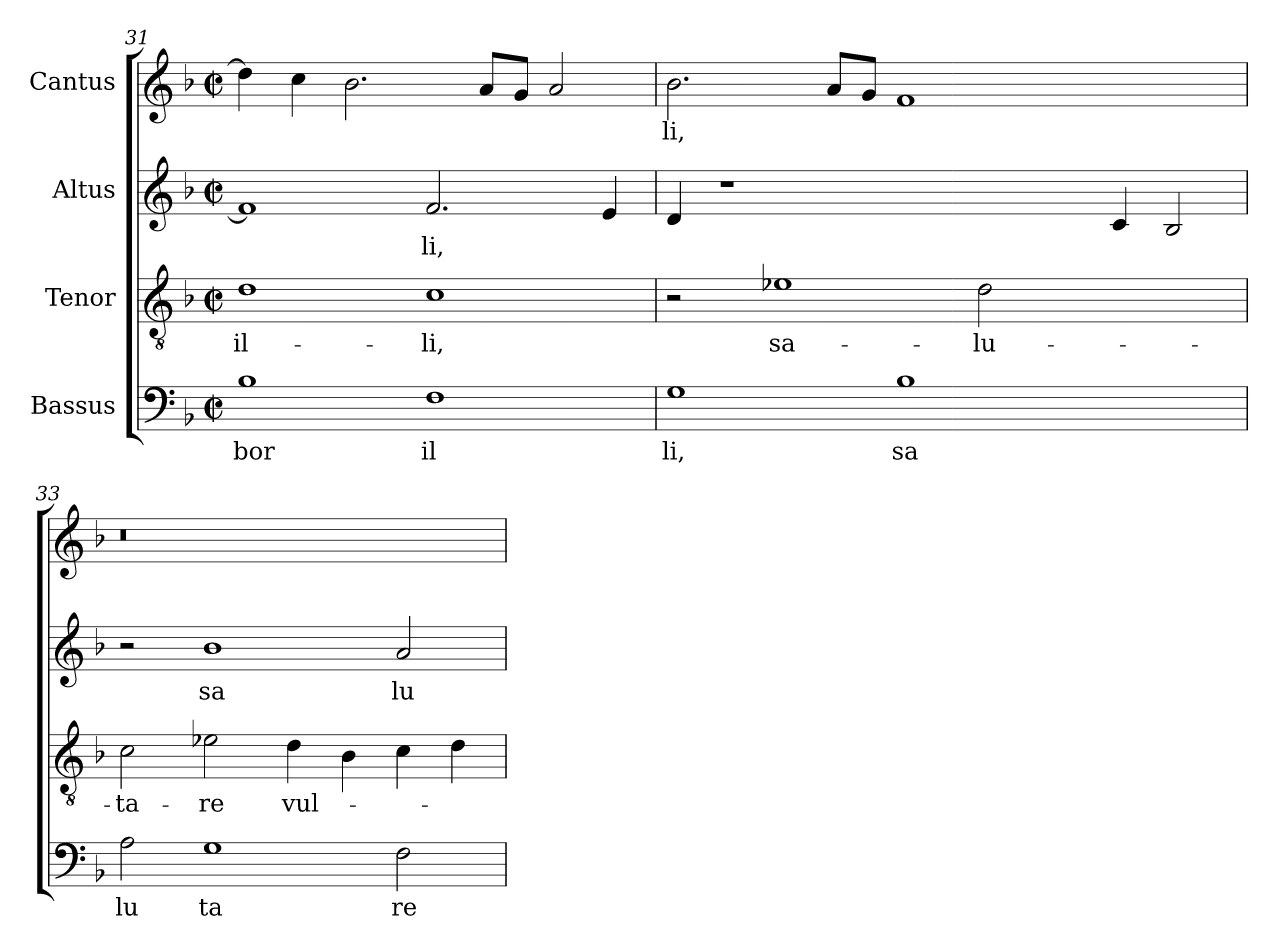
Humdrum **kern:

**kern	**text	**kern	**text	**kern	**text	**kern	**text
*part4	*part4	*part3	*part3	*part2	*part2	*part1	*part1
*staff4	*staff4	*staff3	*staff3	*staff2	*staff2	*staff1	*staff1
*I"Bassus	*	*I"Tenor	*	*I"Altus	*	*I"Cantus	*
!!LO:LB:g=z
*clefF4	*	*clefGv2	*	*clefG2	*	*clefG2	*
*k[b-]	*	*k[b-]	*	*k[b-]	*	*k[b-]	*
*F:	*	*F:	*	*F:	*	*F:	*
*M2/2	*	*M2/2	*	*M2/2	*	*M2/2	*
*met(c|)	*	*met(c|)	*	*met(c|)	*	*met(c|)	*
=31	=31	=31	=31	=31	=31	=31	=31
!	!LO:LY:b:cj	!	!LO:LY:b:cj	!	!	!	!
1B-	-bor	1d	il-	1f]	.	4dd\]	.
.	.	.	.	.	.	4cc\	.
.	.	.	.	.	.	2.b-\	.
!	!LO:LY:b:cj	!	!LO:LY:b:cj	!	!LO:LY:b:cj	!	!
1F	il	1c	-li,	2.f/	li,	.	.
.	.	.	.	.	.	8a/L	.
.	.	.	.	.	.	8g/J	.
.	.	.	.	.	.	2a/	.
.	.	.	.	4e/	.	.	.
=32	=32	=32	=32	=32	=32	=32	=32
!	!LO:LY:b:cj	!	!	!	!	!	!LO:LY:b:cj
1G	li,	2r	.	4d/	.	2.b-\	li,
!	!	!	!	!LO:N:vis=1	!	!	!
.	.	.	.	0r	.	.	.
!	!	!	!LO:LY:b:cj	!	!	!	!
.	.	1e-X	sa-	.	.	.	.
.	.	.	.	.	.	8a/L	.
.	.	.	.	.	.	8g/J	.
!	!LO:LY:b:cj	!	!	!	!	!	!
1B-	sa	.	.	.	.	1f	.
!	!	!	!LO:LY:b:cj	!	!	!	!
.	.	2d\	-lu-	.	.	.	.
1ryy	.	1ryy	.	.	.	1ryy	.
.	.	.	.	4c/	.	.	.
.	.	.	.	2B-/	.	.	.
=33	=33	=33	=33	=33	=33	=33	=33
!	!LO:LY:b:cj	!	!LO:LY:b:cj	!	!	!	!
2A\	lu	2c\	-ta-	2r	.	0r	.
!	!LO:LY:b:cj	!	!LO:LY:b:cj	!	!LO:LY:b:cj	!	!
1G	ta	2e-\	-re	1b-	sa	.	.
!	!	!	!LO:LY:b	!	!	!	!
.	.	4d\	vul-	.	.	.	.
.	.	4B-\	.	.	.	.	.
!	!LO:LY:b:cj	!	!	!	!LO:LY:b:cj	!	!
2F\	re	4c\	.	2a/	lu	.	.
.	.	4d\	.	.	.	.	.
=	=	=	=	=	=	=	=
*-	*-	*-	*-	*-	*-	*-	*-
